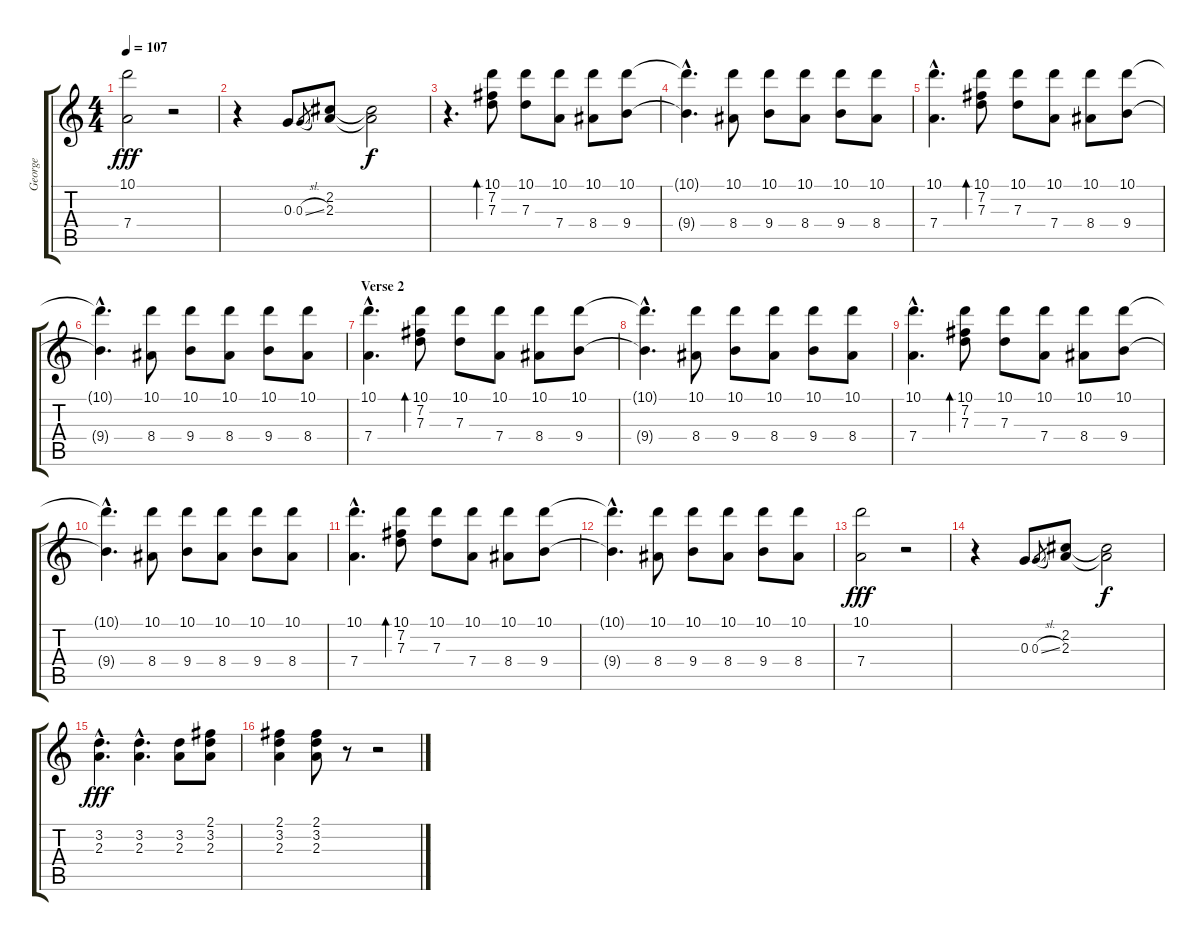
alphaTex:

\track ("George" "George") {instrument electricguitarclean}
\staff {score tabs}
\tuning (E4 B3 G3 D3 A2 E2) {hide}
\ts (4 4)
\tempo 107
\clef g2
\ks c
(10.1 7.4).2{dy fff volume 16} r.2 |
r.4 0.3.8 0.3{sl}.8{gr} (2.2 2.3).8 (2.2{t} 2.3{t}).2{dy f} |
r.4{d volume 12} (10.1 7.2 7.3).8{bd 240} (10.1 7.3).8 (10.1 7.4).8 (10.1 8.4).8 (10.1 9.4).8 |
(10.1{hac t} 9.4{hac t}).4{d} (10.1 8.4).8 (10.1 9.4).8 (10.1 8.4).8 (10.1 9.4).8 (10.1 8.4).8 |
(10.1{hac} 7.4{hac}).4{d} (10.1 7.2 7.3).8{bd 240} (10.1 7.3).8 (10.1 7.4).8 (10.1 8.4).8 (10.1 9.4).8 |
(10.1{hac t} 9.4{hac t}).4{d} (10.1 8.4).8 (10.1 9.4).8 (10.1 8.4).8 (10.1 9.4).8 (10.1 8.4).8 |
\section ("" "Verse 2")
(10.1{hac} 7.4{hac}).4{d} (10.1 7.2 7.3).8{bd 240} (10.1 7.3).8 (10.1 7.4).8 (10.1 8.4).8 (10.1 9.4).8 |
(10.1{hac t} 9.4{hac t}).4{d} (10.1 8.4).8 (10.1 9.4).8 (10.1 8.4).8 (10.1 9.4).8 (10.1 8.4).8 |
(10.1{hac} 7.4{hac}).4{d} (10.1 7.2 7.3).8{bd 240} (10.1 7.3).8 (10.1 7.4).8 (10.1 8.4).8 (10.1 9.4).8 |
(10.1{hac t} 9.4{hac t}).4{d} (10.1 8.4).8 (10.1 9.4).8 (10.1 8.4).8 (10.1 9.4).8 (10.1 8.4).8 |
(10.1{hac} 7.4{hac}).4{d} (10.1 7.2 7.3).8{bd 240} (10.1 7.3).8 (10.1 7.4).8 (10.1 8.4).8 (10.1 9.4).8 |
(10.1{hac t} 9.4{hac t}).4{d} (10.1 8.4).8 (10.1 9.4).8 (10.1 8.4).8 (10.1 9.4).8 (10.1 8.4).8 |
(10.1 7.4).2{dy fff} r.2 |
r.4 0.3.8 0.3{sl}.8{gr} (2.2 2.3).8 (2.2{t} 2.3{t}).2{dy f} |
(3.2{hac} 2.3{hac}).4{d dy fff} (3.2{hac} 2.3{hac}).4{d} (3.2 2.3).8 (2.1 3.2 2.3).8 |
(2.1 3.2 2.3).4 (2.1 3.2 2.3).8 r.8 r.2
